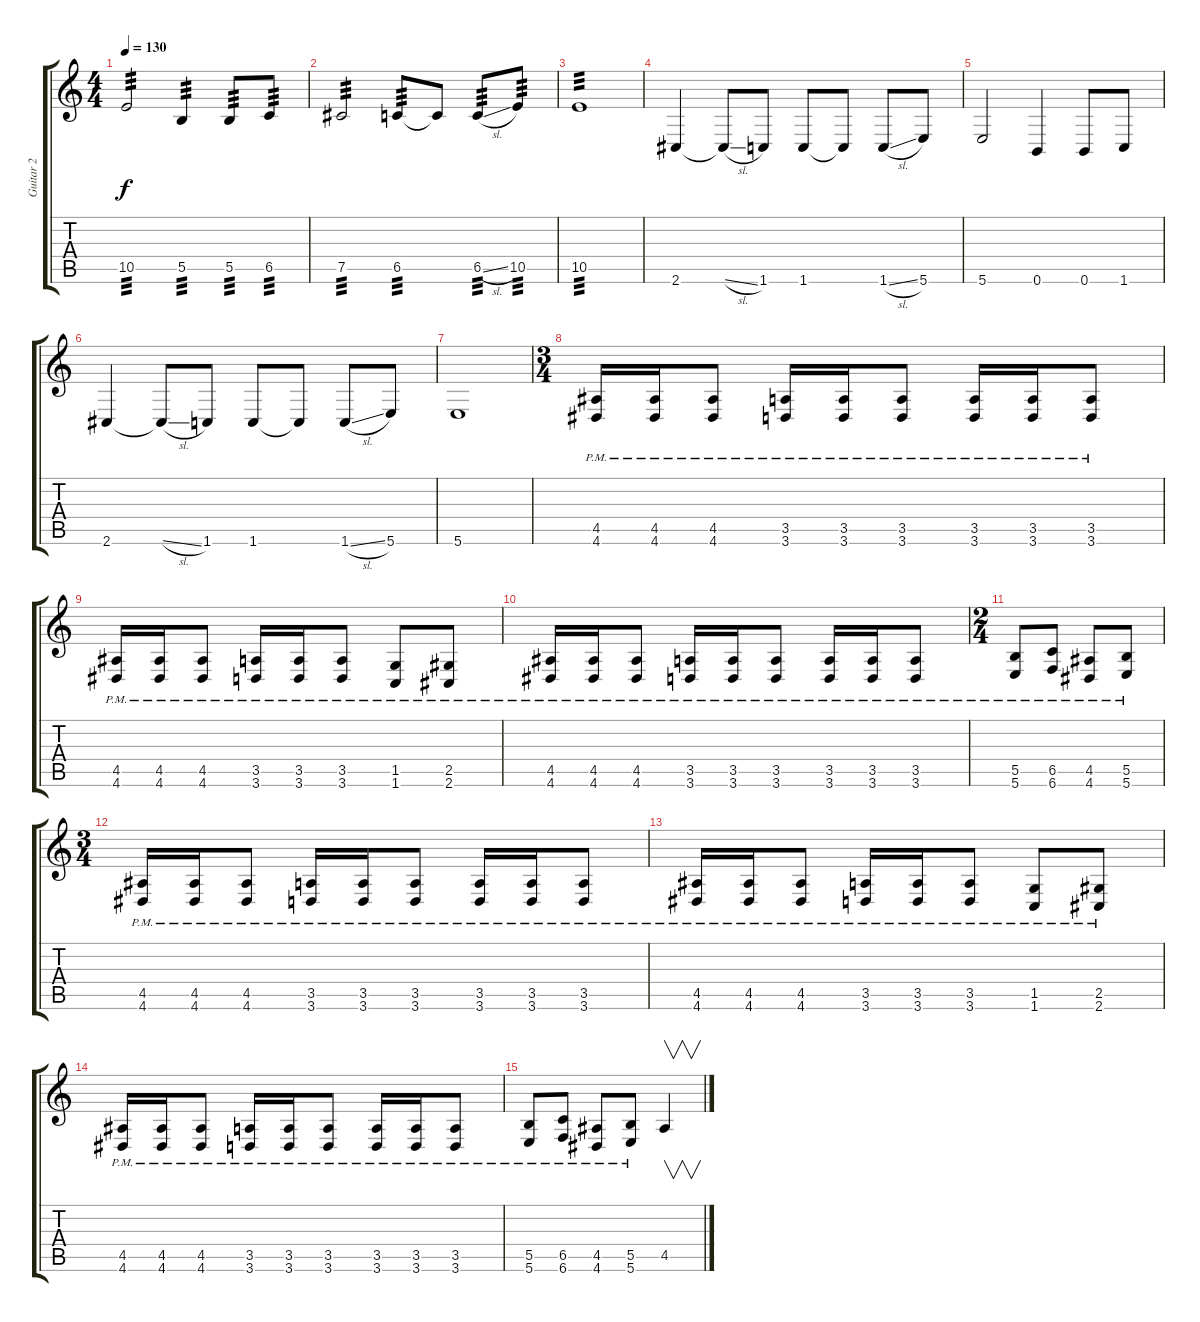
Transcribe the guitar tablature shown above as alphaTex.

\track ("Guitar 2" "Guitar 2") {instrument distortionguitar}
\staff {score tabs}
\tuning (Db4 Ab3 E3 B2 Gb2 B1) {hide}
\ts (4 4)
\tempo 130
\clef g2
\ks c
10.5.2{tp 3 dy f} 5.5.4{tp 3} 5.5.8{tp 3} 6.5.8{tp 3} |
7.5.2{tp 3} 6.5.8{tp 3} 6.5{t}.8 6.5{sl}.8{tp 3} 10.5.8{tp 3} |
10.5.1{tp 3} |
2.6.4 2.6{sl t}.8 1.6.8 1.6.8 1.6{t}.8 1.6{sl}.8 5.6.8 |
5.6.2 0.6.4 0.6.8 1.6.8 |
2.6.4 2.6{sl t}.8 1.6.8 1.6.8 1.6{t}.8 1.6{sl}.8 5.6.8 |
5.6.1 |
\ts (3 4)
(4.5{pm} 4.6{pm}).16 (4.5{pm} 4.6{pm}).16 (4.5{pm} 4.6{pm}).8 (3.5{pm} 3.6{pm}).16 (3.5{pm} 3.6{pm}).16 (3.5{pm} 3.6{pm}).8 (3.5{pm} 3.6{pm}).16 (3.5{pm} 3.6{pm}).16 (3.5{pm} 3.6{pm}).8 |
(4.5{pm} 4.6{pm}).16 (4.5{pm} 4.6{pm}).16 (4.5{pm} 4.6{pm}).8 (3.5{pm} 3.6{pm}).16 (3.5{pm} 3.6{pm}).16 (3.5{pm} 3.6{pm}).8 (1.5{pm} 1.6{pm}).8 (2.5{pm} 2.6{pm}).8 |
(4.5{pm} 4.6{pm}).16 (4.5{pm} 4.6{pm}).16 (4.5{pm} 4.6{pm}).8 (3.5{pm} 3.6{pm}).16 (3.5{pm} 3.6{pm}).16 (3.5{pm} 3.6{pm}).8 (3.5{pm} 3.6{pm}).16 (3.5{pm} 3.6{pm}).16 (3.5{pm} 3.6{pm}).8 |
\ts (2 4)
(5.5{pm} 5.6{pm}).8 (6.5{pm} 6.6{pm}).8 (4.5{pm} 4.6{pm}).8 (5.5{pm} 5.6{pm}).8 |
\ts (3 4)
(4.5{pm} 4.6{pm}).16 (4.5{pm} 4.6{pm}).16 (4.5{pm} 4.6{pm}).8 (3.5{pm} 3.6{pm}).16 (3.5{pm} 3.6{pm}).16 (3.5{pm} 3.6{pm}).8 (3.5{pm} 3.6{pm}).16 (3.5{pm} 3.6{pm}).16 (3.5{pm} 3.6{pm}).8 |
(4.5{pm} 4.6{pm}).16 (4.5{pm} 4.6{pm}).16 (4.5{pm} 4.6{pm}).8 (3.5{pm} 3.6{pm}).16 (3.5{pm} 3.6{pm}).16 (3.5{pm} 3.6{pm}).8 (1.5{pm} 1.6{pm}).8 (2.5{pm} 2.6{pm}).8 |
(4.5{pm} 4.6{pm}).16 (4.5{pm} 4.6{pm}).16 (4.5{pm} 4.6{pm}).8 (3.5{pm} 3.6{pm}).16 (3.5{pm} 3.6{pm}).16 (3.5{pm} 3.6{pm}).8 (3.5{pm} 3.6{pm}).16 (3.5{pm} 3.6{pm}).16 (3.5{pm} 3.6{pm}).8 |
(5.5{pm} 5.6{pm}).8 (6.5{pm} 6.6{pm}).8 (4.5{pm} 4.6{pm}).8 (5.5{pm} 5.6{pm}).8 4.5.4{v instrument guitarharmonics}
